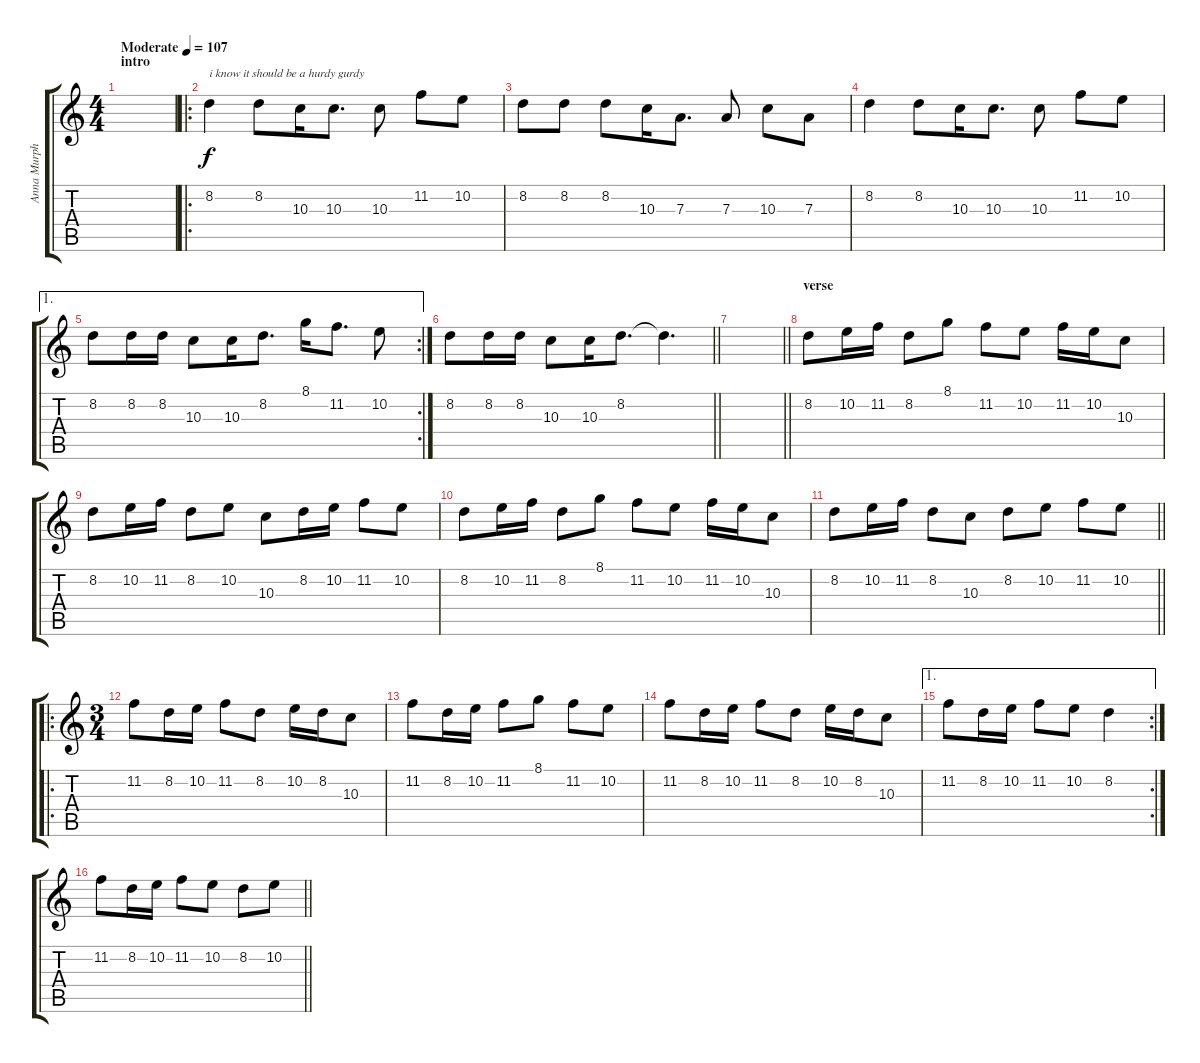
\track ("Anna Murphy" "Anna Murph") {instrument contrabass}
\staff {score tabs}
\tuning (B3 Gb3 D3 A2 E2 B1) {hide}
\ts (4 4)
\section ("" "intro")
\tempo (107 "Moderate")
\clef g2
\ks c
|
\ro
8.2.4{txt "i know it should be a hurdy gurdy"} 8.2.8 10.3.16 10.3.8{d} 10.3.8 11.2.8 10.2.8 |
8.2.8 8.2.8 8.2.8 10.3.16 7.3.8{d} 7.3.8 10.3.8 7.3.8 |
8.2.4 8.2.8 10.3.16 10.3.8{d} 10.3.8 11.2.8 10.2.8 |
\ae 1
\rc 2
8.2.8 8.2.16 8.2.16 10.3.8 10.3.16 8.2.8{d} 8.1.16 11.2.8{d} 10.2.8 |
\barLineRight lightlight
8.2.8 8.2.16 8.2.16 10.3.8 10.3.16 8.2.8{d} 8.2{t}.4{d} |
\section ("" "")
\barLineRight lightlight
|
\section ("" "verse")
8.2.8 10.2.16 11.2.16 8.2.8 8.1.8 11.2.8 10.2.8 11.2.16 10.2.16 10.3.8 |
8.2.8 10.2.16 11.2.16 8.2.8 10.2.8 10.3.8 8.2.16 10.2.16 11.2.8 10.2.8 |
8.2.8 10.2.16 11.2.16 8.2.8 8.1.8 11.2.8 10.2.8 11.2.16 10.2.16 10.3.8 |
\barLineRight lightlight
8.2.8 10.2.16 11.2.16 8.2.8 10.3.8 8.2.8 10.2.8 11.2.8 10.2.8 |
\ro
\ts (3 4)
\section ("" "")
11.2.8 8.2.16 10.2.16 11.2.8 8.2.8 10.2.16 8.2.16 10.3.8 |
11.2.8 8.2.16 10.2.16 11.2.8 8.1.8 11.2.8 10.2.8 |
11.2.8 8.2.16 10.2.16 11.2.8 8.2.8 10.2.16 8.2.16 10.3.8 |
\ae 1
\rc 2
11.2.8 8.2.16 10.2.16 11.2.8 10.2.8 8.2.4 |
\barLineRight lightlight
11.2.8 8.2.16 10.2.16 11.2.8 10.2.8 8.2.8 10.2.8
